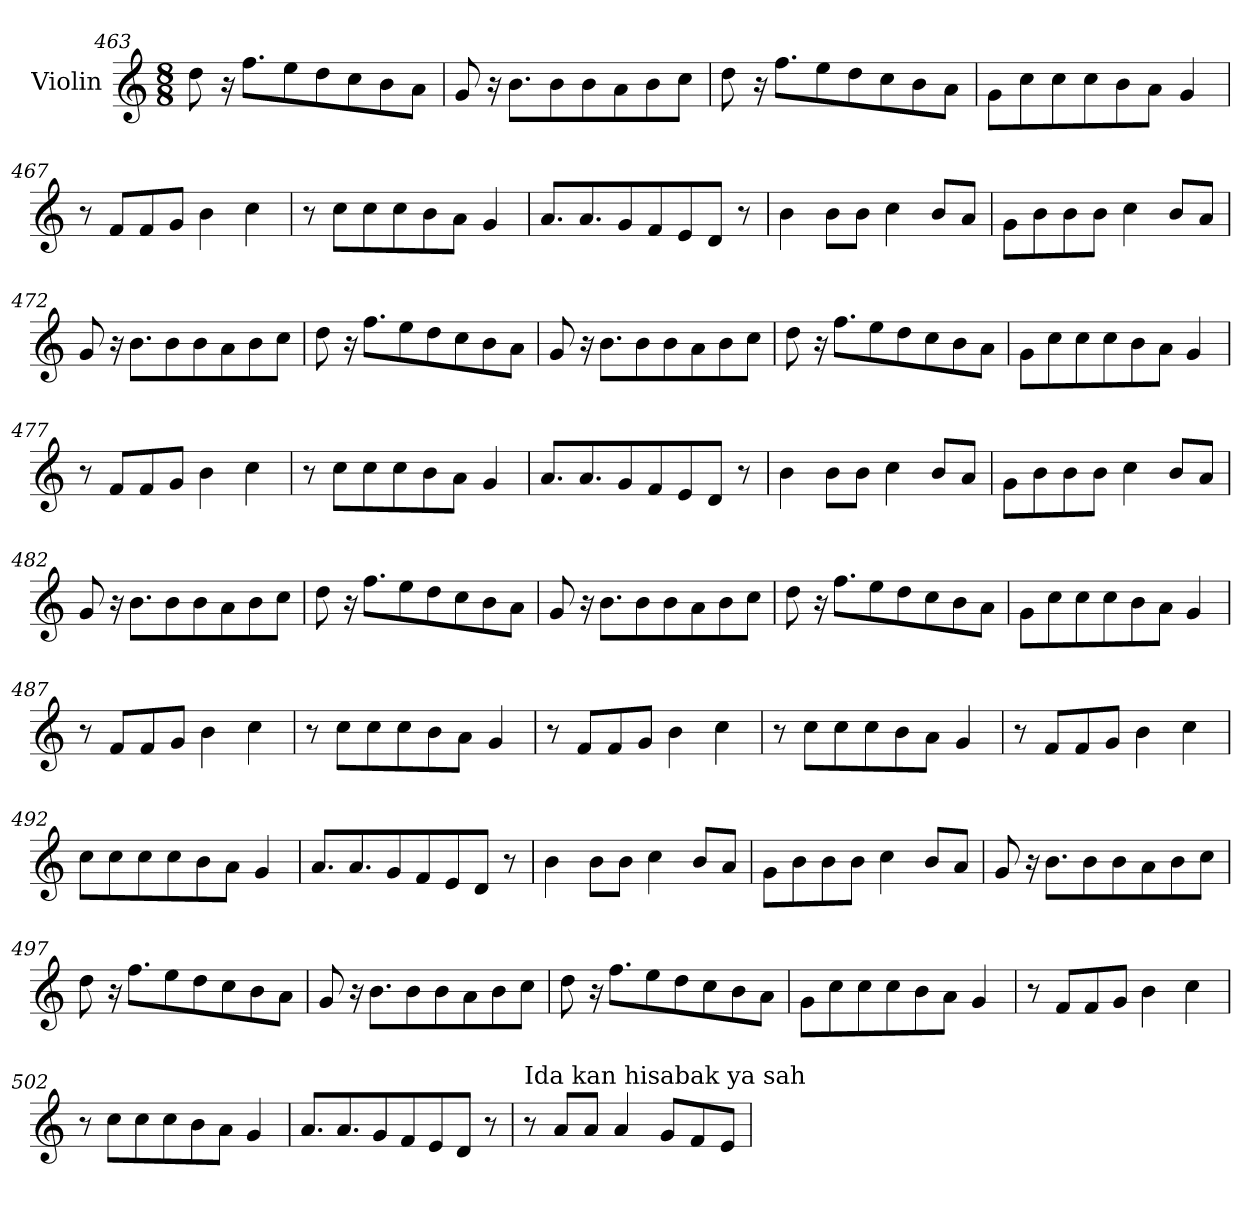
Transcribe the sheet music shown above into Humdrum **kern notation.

**kern
*part1
*staff1
*I"Violin
!!LO:PB:g=z
*clefG2
*k[]
*C:
*M8/8
=463
8dd\
16r
8.ff\L
8ee\
8dd\
8cc\
8b\
8a\J
=464
8g/
16r
8.b\L
8b\
8b\
8a\
8b\
8cc\J
!!LO:PB:g=z
=465
8dd\
16r
8.ff\L
8ee\
8dd\
8cc\
8b\
8a\J
=466
8g\L
8cc\
8cc\
8cc\
8b\
8a\J
4g/
!!LO:PB:g=z
=467
8r
8f/L
8f/
8g/J
4b\
4cc\
=468
8r
8cc\L
8cc\
8cc\
8b\
8a\J
4g/
!!LO:PB:g=z
=469
8.a/L
8.a/
8g/
8f/
8e/
8d/J
8r
=470
4b\
8b\L
8b\J
4cc\
8b/L
8a/J
=471
8g\L
8b\
8b\
8b\J
4cc\
8b/L
8a/J
!!LO:PB:g=z
=472
8g/
16r
8.b\L
8b\
8b\
8a\
8b\
8cc\J
=473
8dd\
16r
8.ff\L
8ee\
8dd\
8cc\
8b\
8a\J
!!LO:PB:g=z
=474
8g/
16r
8.b\L
8b\
8b\
8a\
8b\
8cc\J
=475
8dd\
16r
8.ff\L
8ee\
8dd\
8cc\
8b\
8a\J
!!LO:PB:g=z
=476
8g\L
8cc\
8cc\
8cc\
8b\
8a\J
4g/
=477
8r
8f/L
8f/
8g/J
4b\
4cc\
!!LO:PB:g=z
=478
8r
8cc\L
8cc\
8cc\
8b\
8a\J
4g/
=479
8.a/L
8.a/
8g/
8f/
8e/
8d/J
8r
=480
4b\
8b\L
8b\J
4cc\
8b/L
8a/J
!!LO:PB:g=z
=481
8g\L
8b\
8b\
8b\J
4cc\
8b/L
8a/J
=482
8g/
16r
8.b\L
8b\
8b\
8a\
8b\
8cc\J
!!LO:PB:g=z
=483
8dd\
16r
8.ff\L
8ee\
8dd\
8cc\
8b\
8a\J
=484
8g/
16r
8.b\L
8b\
8b\
8a\
8b\
8cc\J
=485
8dd\
16r
8.ff\L
8ee\
8dd\
8cc\
8b\
8a\J
!!LO:PB:g=z
=486
8g\L
8cc\
8cc\
8cc\
8b\
8a\J
4g/
=487
8r
8f/L
8f/
8g/J
4b\
4cc\
!!LO:PB:g=z
=488
8r
8cc\L
8cc\
8cc\
8b\
8a\J
4g/
=489
8r
8f/L
8f/
8g/J
4b\
4cc\
=490
8r
8cc\L
8cc\
8cc\
8b\
8a\J
4g/
!!LO:PB:g=z
=491
8r
8f/L
8f/
8g/J
4b\
4cc\
=492
8cc\L
8cc\
8cc\
8cc\
8b\
8a\J
4g/
!!LO:PB:g=z
=493
8.a/L
8.a/
8g/
8f/
8e/
8d/J
8r
=494
4b\
8b\L
8b\J
4cc\
8b/L
8a/J
=495
8g\L
8b\
8b\
8b\J
4cc\
8b/L
8a/J
=496
8g/
16r
8.b\L
8b\
8b\
8a\
8b\
8cc\J
=497
8dd\
16r
8.ff\L
8ee\
8dd\
8cc\
8b\
8a\J
!!LO:PB:g=z
=498
8g/
16r
8.b\L
8b\
8b\
8a\
8b\
8cc\J
=499
8dd\
16r
8.ff\L
8ee\
8dd\
8cc\
8b\
8a\J
=500
8g\L
8cc\
8cc\
8cc\
8b\
8a\J
4g/
!!LO:PB:g=z
=501
8r
8f/L
8f/
8g/J
4b\
4cc\
=502
8r
8cc\L
8cc\
8cc\
8b\
8a\J
4g/
!!LO:PB:g=z
=503
8.a/L
8.a/
8g/
8f/
8e/
8d/J
8r
=504
!LO:TX:a:t=Ida kan hisabak ya sah
8r
8a/L
8a/J
4a/
8g/L
8f/
8e/J
=
*-
